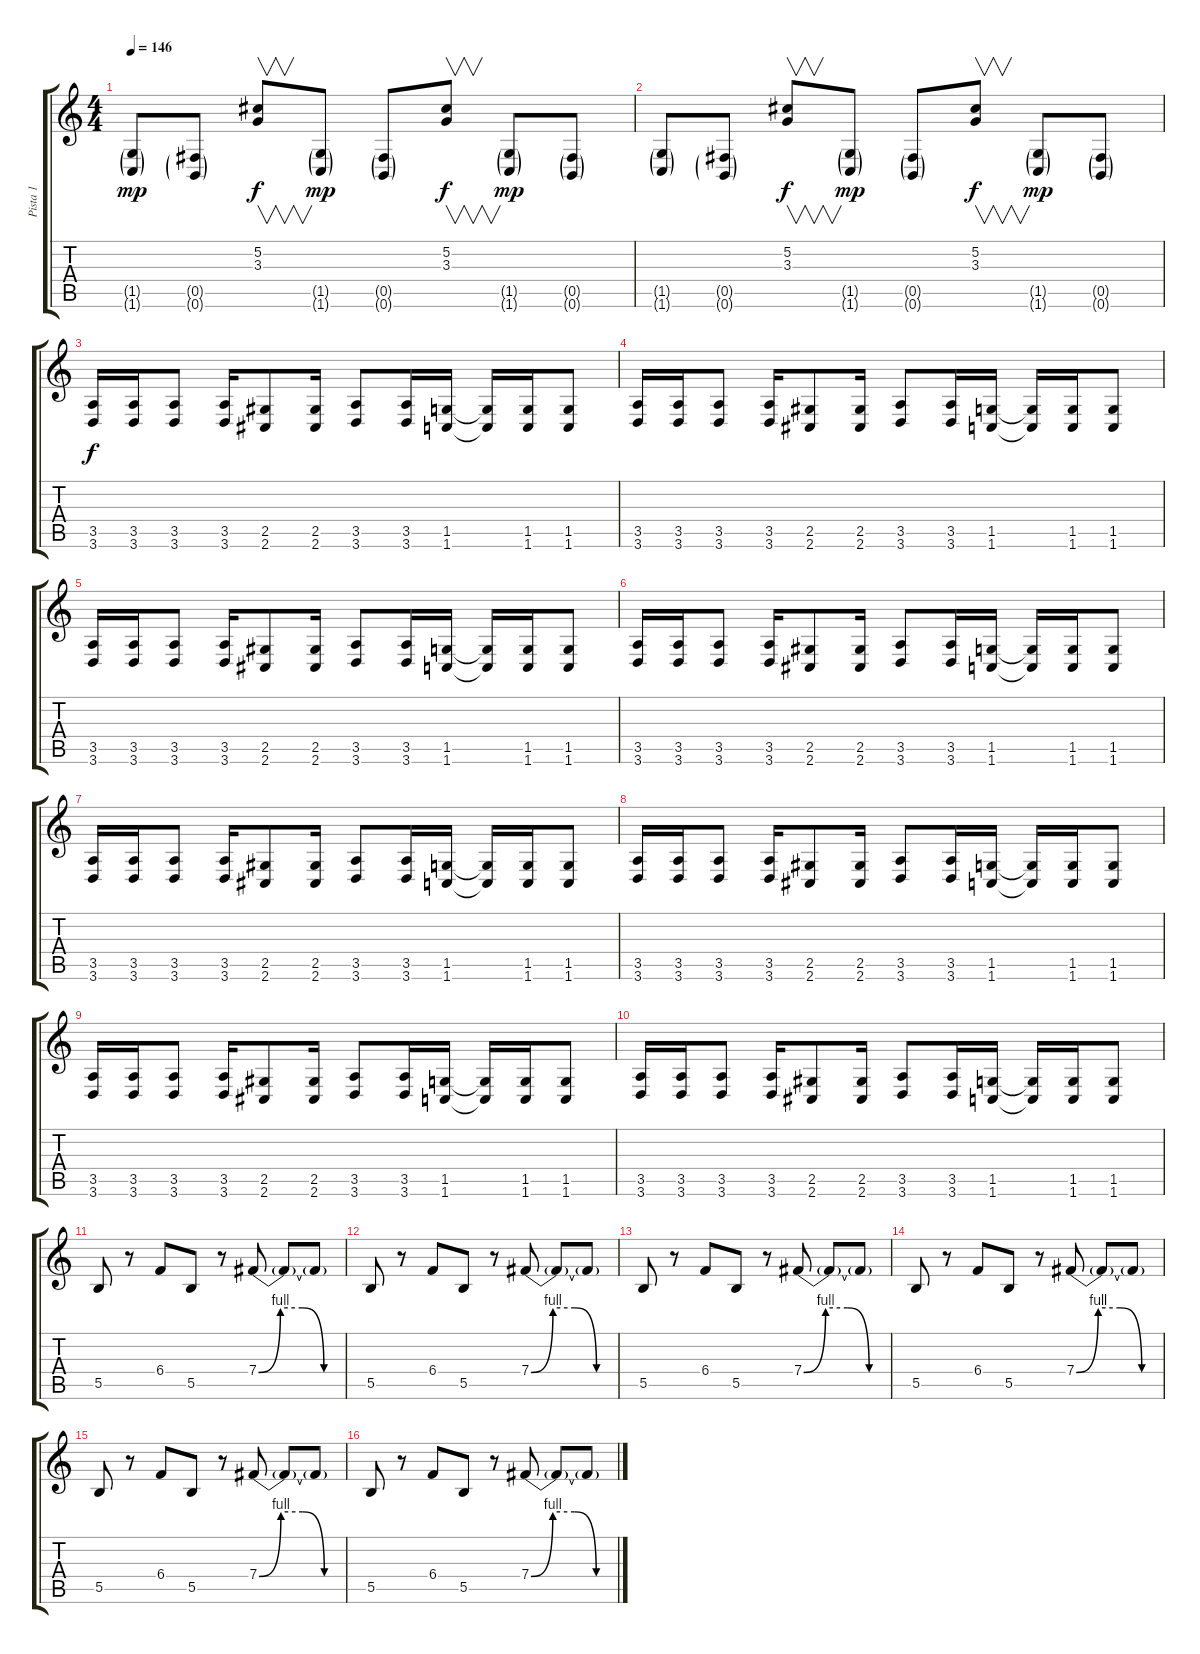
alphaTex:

\track ("Pista 1" "Pista 1") {instrument distortionguitar}
\staff {score tabs}
\tuning (Db4 Ab3 E3 B2 Gb2 B1) {hide}
\ts (4 4)
\tempo 146
\clef g2
\ks c
(1.5{g} 1.6{g}).8{dy mp} (0.5{g} 0.6{g}).8 (5.2 3.3).8{v dy f} (1.5{g} 1.6{g}).8{dy mp} (0.5{g} 0.6{g}).8 (5.2 3.3).8{v dy f} (1.5{g} 1.6{g}).8{dy mp} (0.5{g} 0.6{g}).8 |
(1.5{g} 1.6{g}).8 (0.5{g} 0.6{g}).8 (5.2 3.3).8{v dy f} (1.5{g} 1.6{g}).8{dy mp} (0.5{g} 0.6{g}).8 (5.2 3.3).8{v dy f} (1.5{g} 1.6{g}).8{dy mp} (0.5{g} 0.6{g}).8 |
(3.5 3.6).16{dy f} (3.5 3.6).16 (3.5 3.6).8 (3.5 3.6).16 (2.5 2.6).8 (2.5 2.6).16 (3.5 3.6).8 (3.5 3.6).16 (1.5 1.6).16 (1.5{t} 1.6{t}).16 (1.5 1.6).16 (1.5 1.6).8 |
(3.5 3.6).16 (3.5 3.6).16 (3.5 3.6).8 (3.5 3.6).16 (2.5 2.6).8 (2.5 2.6).16 (3.5 3.6).8 (3.5 3.6).16 (1.5 1.6).16 (1.5{t} 1.6{t}).16 (1.5 1.6).16 (1.5 1.6).8 |
(3.5 3.6).16 (3.5 3.6).16 (3.5 3.6).8 (3.5 3.6).16 (2.5 2.6).8 (2.5 2.6).16 (3.5 3.6).8 (3.5 3.6).16 (1.5 1.6).16 (1.5{t} 1.6{t}).16 (1.5 1.6).16 (1.5 1.6).8 |
(3.5 3.6).16 (3.5 3.6).16 (3.5 3.6).8 (3.5 3.6).16 (2.5 2.6).8 (2.5 2.6).16 (3.5 3.6).8 (3.5 3.6).16 (1.5 1.6).16 (1.5{t} 1.6{t}).16 (1.5 1.6).16 (1.5 1.6).8 |
(3.5 3.6).16 (3.5 3.6).16 (3.5 3.6).8 (3.5 3.6).16 (2.5 2.6).8 (2.5 2.6).16 (3.5 3.6).8 (3.5 3.6).16 (1.5 1.6).16 (1.5{t} 1.6{t}).16 (1.5 1.6).16 (1.5 1.6).8 |
(3.5 3.6).16 (3.5 3.6).16 (3.5 3.6).8 (3.5 3.6).16 (2.5 2.6).8 (2.5 2.6).16 (3.5 3.6).8 (3.5 3.6).16 (1.5 1.6).16 (1.5{t} 1.6{t}).16 (1.5 1.6).16 (1.5 1.6).8 |
(3.5 3.6).16 (3.5 3.6).16 (3.5 3.6).8 (3.5 3.6).16 (2.5 2.6).8 (2.5 2.6).16 (3.5 3.6).8 (3.5 3.6).16 (1.5 1.6).16 (1.5{t} 1.6{t}).16 (1.5 1.6).16 (1.5 1.6).8 |
(3.5 3.6).16 (3.5 3.6).16 (3.5 3.6).8 (3.5 3.6).16 (2.5 2.6).8 (2.5 2.6).16 (3.5 3.6).8 (3.5 3.6).16 (1.5 1.6).16 (1.5{t} 1.6{t}).16 (1.5 1.6).16 (1.5 1.6).8 |
5.5.8 r.8 6.4.8 5.5.8 r.8 7.4{be (custom 0 0 15 4 30 4 45 0 60 0)}.8 7.4{t}.8 7.4{t}.8 |
5.5.8 r.8 6.4.8 5.5.8 r.8 7.4{be (custom 0 0 15 4 30 4 45 0 60 0)}.8 7.4{t}.8 7.4{t}.8 |
5.5.8 r.8 6.4.8 5.5.8 r.8 7.4{be (custom 0 0 15 4 30 4 45 0 60 0)}.8 7.4{t}.8 7.4{t}.8 |
5.5.8 r.8 6.4.8 5.5.8 r.8 7.4{be (custom 0 0 15 4 30 4 45 0 60 0)}.8 7.4{t}.8 7.4{t}.8 |
5.5.8 r.8 6.4.8 5.5.8 r.8 7.4{be (custom 0 0 15 4 30 4 45 0 60 0)}.8 7.4{t}.8 7.4{t}.8 |
5.5.8 r.8 6.4.8 5.5.8 r.8 7.4{be (custom 0 0 15 4 30 4 45 0 60 0)}.8 7.4{t}.8 7.4{t}.8
